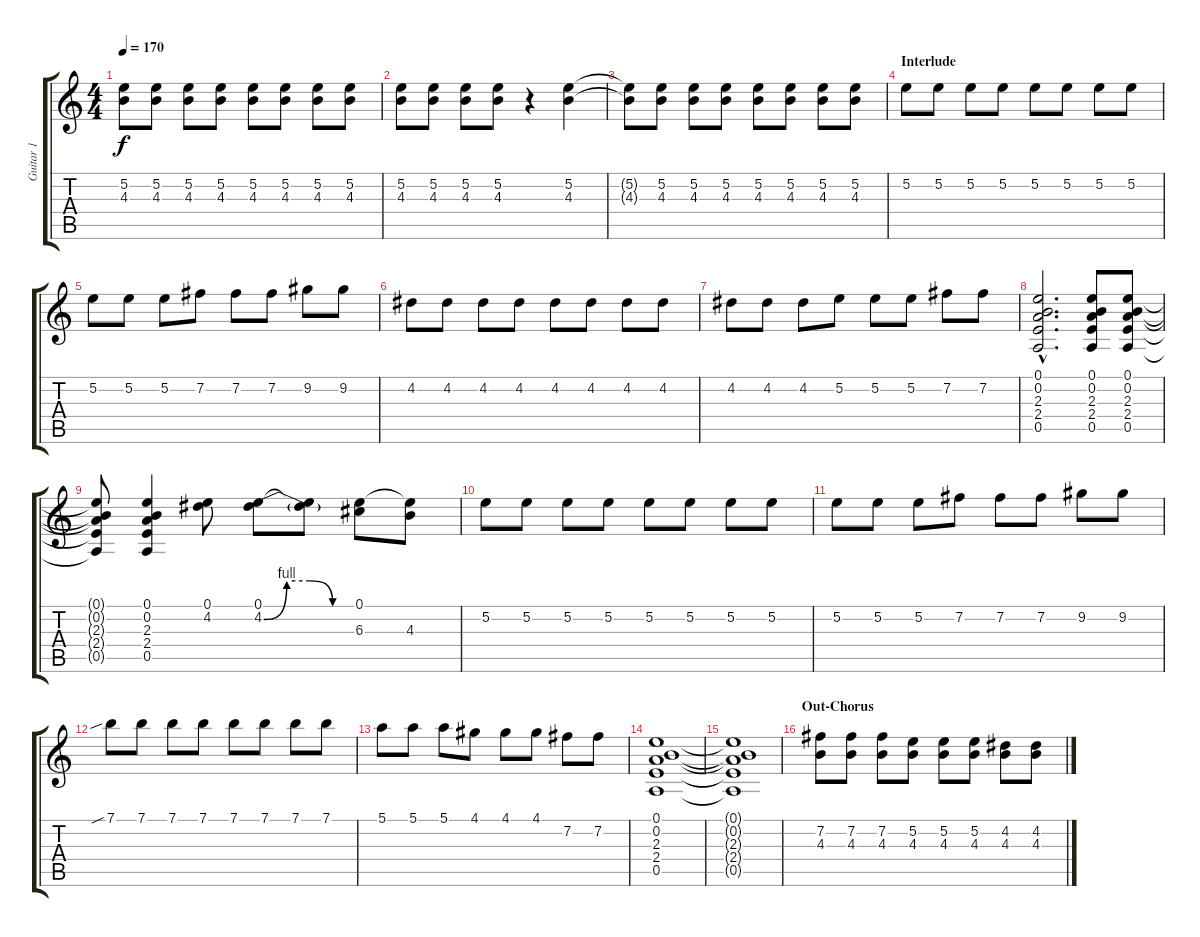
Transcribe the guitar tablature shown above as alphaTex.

\track ("Guitar 1" "Guitar 1") {instrument electricguitarclean}
\staff {score tabs}
\tuning (E4 B3 G3 D3 A2 E2) {hide}
\ts (4 4)
\tempo 170
\clef g2
\ks c
(5.2 4.3).8{dy f} (5.2 4.3).8 (5.2 4.3).8 (5.2 4.3).8 (5.2 4.3).8 (5.2 4.3).8 (5.2 4.3).8 (5.2 4.3).8 |
(5.2 4.3).8 (5.2 4.3).8 (5.2 4.3).8 (5.2 4.3).8 r.4 (5.2 4.3).4 |
(5.2{t} 4.3{t}).8 (5.2 4.3).8 (5.2 4.3).8 (5.2 4.3).8 (5.2 4.3).8 (5.2 4.3).8 (5.2 4.3).8 (5.2 4.3).8 |
\section ("" "Interlude")
5.2.8 5.2.8 5.2.8 5.2.8 5.2.8 5.2.8 5.2.8 5.2.8 |
5.2.8 5.2.8 5.2.8 7.2.8 7.2.8 7.2.8 9.2.8 9.2.8 |
4.2.8 4.2.8 4.2.8 4.2.8 4.2.8 4.2.8 4.2.8 4.2.8 |
4.2.8 4.2.8 4.2.8 5.2.8 5.2.8 5.2.8 7.2.8 7.2.8 |
(0.1{hac} 0.2{hac} 2.3{hac} 2.4{hac} 0.5{hac}).2{d} (0.1 0.2 2.3 2.4 0.5).8 (0.1 0.2 2.3 2.4 0.5).8 |
(0.1{t} 0.2{t} 2.3{t} 2.4{t} 0.5{t}).8 (0.1 0.2 2.3 2.4 0.5).4 (0.1 4.2).8 (0.1 4.2{be (custom 0 0 15 4 30 4 45 0 60 0)}).8 (0.1{t} 4.2{t}).8 (0.1 6.3).8 (0.1{t} 4.3).8 |
5.2.8 5.2.8 5.2.8 5.2.8 5.2.8 5.2.8 5.2.8 5.2.8 |
5.2.8 5.2.8 5.2.8 7.2.8 7.2.8 7.2.8 9.2.8 9.2.8 |
7.1{sib}.8 7.1.8 7.1.8 7.1.8 7.1.8 7.1.8 7.1.8 7.1.8 |
5.1.8 5.1.8 5.1.8 4.1.8 4.1.8 4.1.8 7.2.8 7.2.8 |
(0.1 0.2 2.3 2.4 0.5).1 |
(0.1{t} 0.2{t} 2.3{t} 2.4{t} 0.5{t}).1 |
\section ("" "Out-Chorus")
(7.2 4.3).8 (7.2 4.3).8 (7.2 4.3).8 (5.2 4.3).8 (5.2 4.3).8 (5.2 4.3).8 (4.2 4.3).8 (4.2 4.3).8
